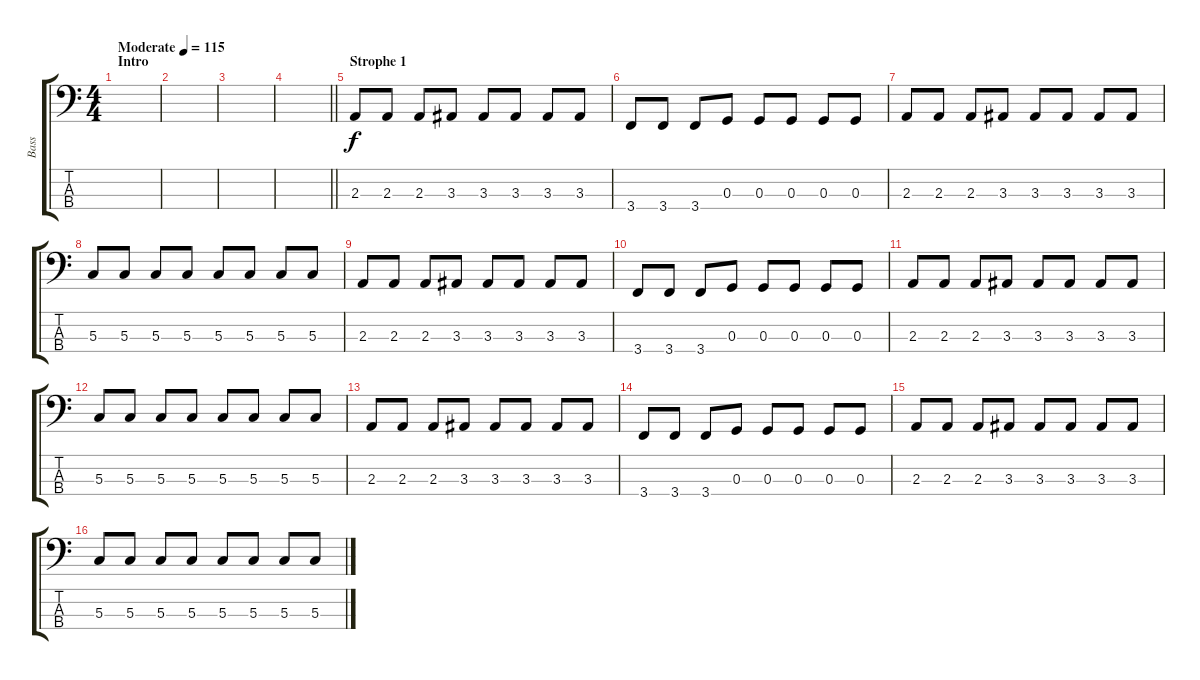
\track ("Bass" "Bass") {instrument electricbassfinger}
\staff {score tabs}
\tuning (F2 C2 G1 D1) {hide}
\ts (4 4)
\section ("" "Intro")
\tempo (115 "Moderate")
\clef f4
\ks c
|
|
|
\barLineRight lightlight
|
\section ("" "Strophe 1")
2.3.8 2.3.8 2.3.8 3.3.8 3.3.8 3.3.8 3.3.8 3.3.8 |
3.4.8 3.4.8 3.4.8 0.3.8 0.3.8 0.3.8 0.3.8 0.3.8 |
2.3.8 2.3.8 2.3.8 3.3.8 3.3.8 3.3.8 3.3.8 3.3.8 |
5.3.8 5.3.8 5.3.8 5.3.8 5.3.8 5.3.8 5.3.8 5.3.8 |
2.3.8 2.3.8 2.3.8 3.3.8 3.3.8 3.3.8 3.3.8 3.3.8 |
3.4.8 3.4.8 3.4.8 0.3.8 0.3.8 0.3.8 0.3.8 0.3.8 |
2.3.8 2.3.8 2.3.8 3.3.8 3.3.8 3.3.8 3.3.8 3.3.8 |
5.3.8 5.3.8 5.3.8 5.3.8 5.3.8 5.3.8 5.3.8 5.3.8 |
2.3.8 2.3.8 2.3.8 3.3.8 3.3.8 3.3.8 3.3.8 3.3.8 |
3.4.8 3.4.8 3.4.8 0.3.8 0.3.8 0.3.8 0.3.8 0.3.8 |
2.3.8 2.3.8 2.3.8 3.3.8 3.3.8 3.3.8 3.3.8 3.3.8 |
5.3.8 5.3.8 5.3.8 5.3.8 5.3.8 5.3.8 5.3.8 5.3.8
